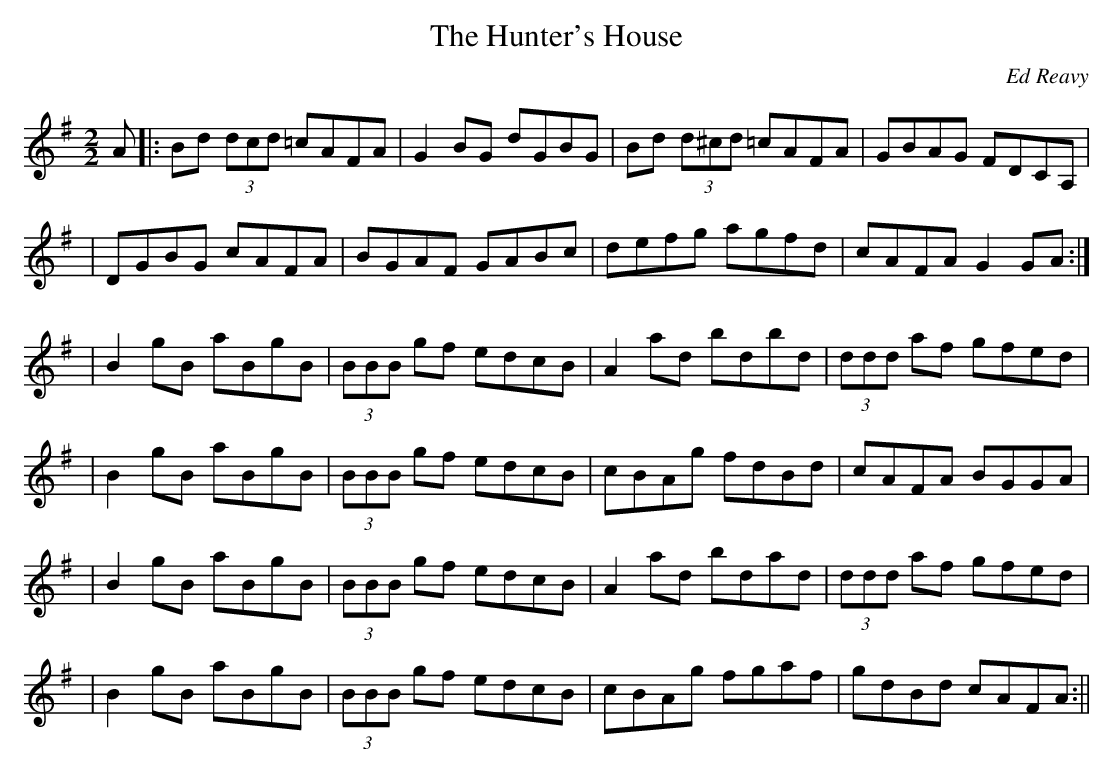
X:1
T:The Hunter's House
C:Ed Reavy
M:2/2
L:1/8
K:G
A \
|: Bd (3dcd =cAFA | G2 BG dGBG | Bd (3d^cd =cAFA | GBAG FDCA, |
| DGBG cAFA | BGAF GABc | defg agfd | cAFA G2 GA :|
| B2 gB aBgB | (3BBB gf edcB | A2 ad bdbd | (3ddd af gfed |
| B2 gB aBgB | (3BBB gf edcB | cBAg fdBd | cAFA BGGA |
| B2 gB aBgB | (3BBB gf edcB | A2 ad bdad | (3ddd af gfed |
| B2 gB aBgB | (3BBB gf edcB | cBAg fgaf | gdBd cAFA :||
